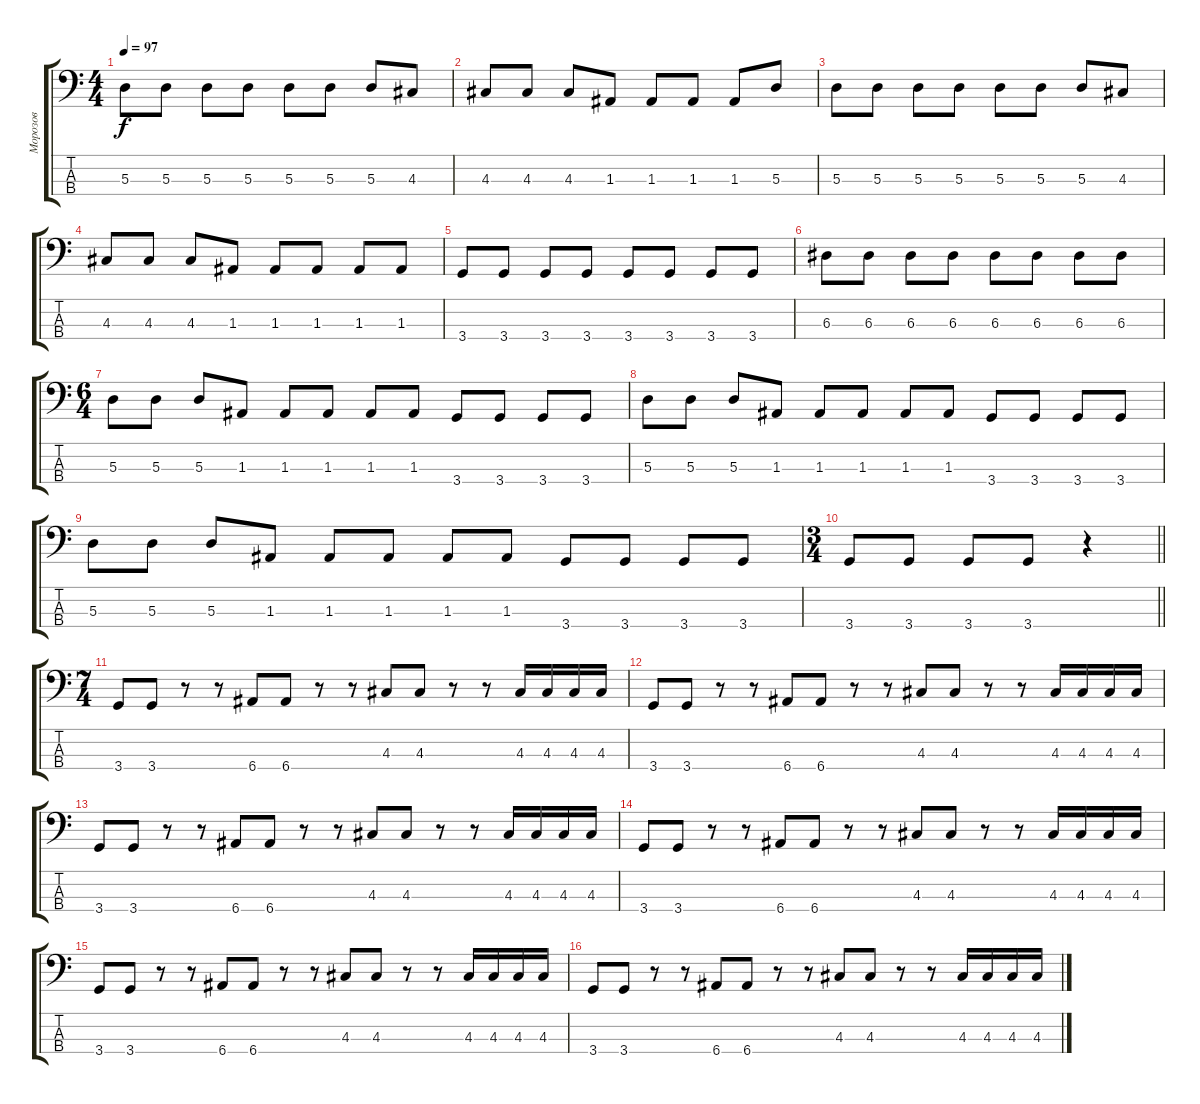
\track ("Морозов" "Морозов") {instrument electricbassfinger}
\staff {score tabs}
\tuning (G2 D2 A1 E1) {hide}
\ts (4 4)
\tempo 97
\clef f4
\ks c
5.3.8{dy f} 5.3.8 5.3.8 5.3.8 5.3.8 5.3.8 5.3.8 4.3.8 |
4.3.8 4.3.8 4.3.8 1.3.8 1.3.8 1.3.8 1.3.8 5.3.8 |
5.3.8 5.3.8 5.3.8 5.3.8 5.3.8 5.3.8 5.3.8 4.3.8 |
4.3.8 4.3.8 4.3.8 1.3.8 1.3.8 1.3.8 1.3.8 1.3.8 |
3.4.8 3.4.8 3.4.8 3.4.8 3.4.8 3.4.8 3.4.8 3.4.8 |
6.3.8 6.3.8 6.3.8 6.3.8 6.3.8 6.3.8 6.3.8 6.3.8 |
\ts (6 4)
5.3.8 5.3.8 5.3.8 1.3.8 1.3.8 1.3.8 1.3.8 1.3.8 3.4.8 3.4.8 3.4.8 3.4.8 |
5.3.8 5.3.8 5.3.8 1.3.8 1.3.8 1.3.8 1.3.8 1.3.8 3.4.8 3.4.8 3.4.8 3.4.8 |
5.3.8 5.3.8 5.3.8 1.3.8 1.3.8 1.3.8 1.3.8 1.3.8 3.4.8 3.4.8 3.4.8 3.4.8 |
\ts (3 4)
\barLineRight lightlight
3.4.8 3.4.8 3.4.8 3.4.8 r.4 |
\ts (7 4)
3.4.8 3.4.8 r.8 r.8 6.4.8 6.4.8 r.8 r.8 4.3.8 4.3.8 r.8 r.8 4.3.16 4.3.16 4.3.16 4.3.16 |
3.4.8 3.4.8 r.8 r.8 6.4.8 6.4.8 r.8 r.8 4.3.8 4.3.8 r.8 r.8 4.3.16 4.3.16 4.3.16 4.3.16 |
3.4.8 3.4.8 r.8 r.8 6.4.8 6.4.8 r.8 r.8 4.3.8 4.3.8 r.8 r.8 4.3.16 4.3.16 4.3.16 4.3.16 |
3.4.8 3.4.8 r.8 r.8 6.4.8 6.4.8 r.8 r.8 4.3.8 4.3.8 r.8 r.8 4.3.16 4.3.16 4.3.16 4.3.16 |
3.4.8 3.4.8 r.8 r.8 6.4.8 6.4.8 r.8 r.8 4.3.8 4.3.8 r.8 r.8 4.3.16 4.3.16 4.3.16 4.3.16 |
3.4.8 3.4.8 r.8 r.8 6.4.8 6.4.8 r.8 r.8 4.3.8 4.3.8 r.8 r.8 4.3.16 4.3.16 4.3.16 4.3.16
